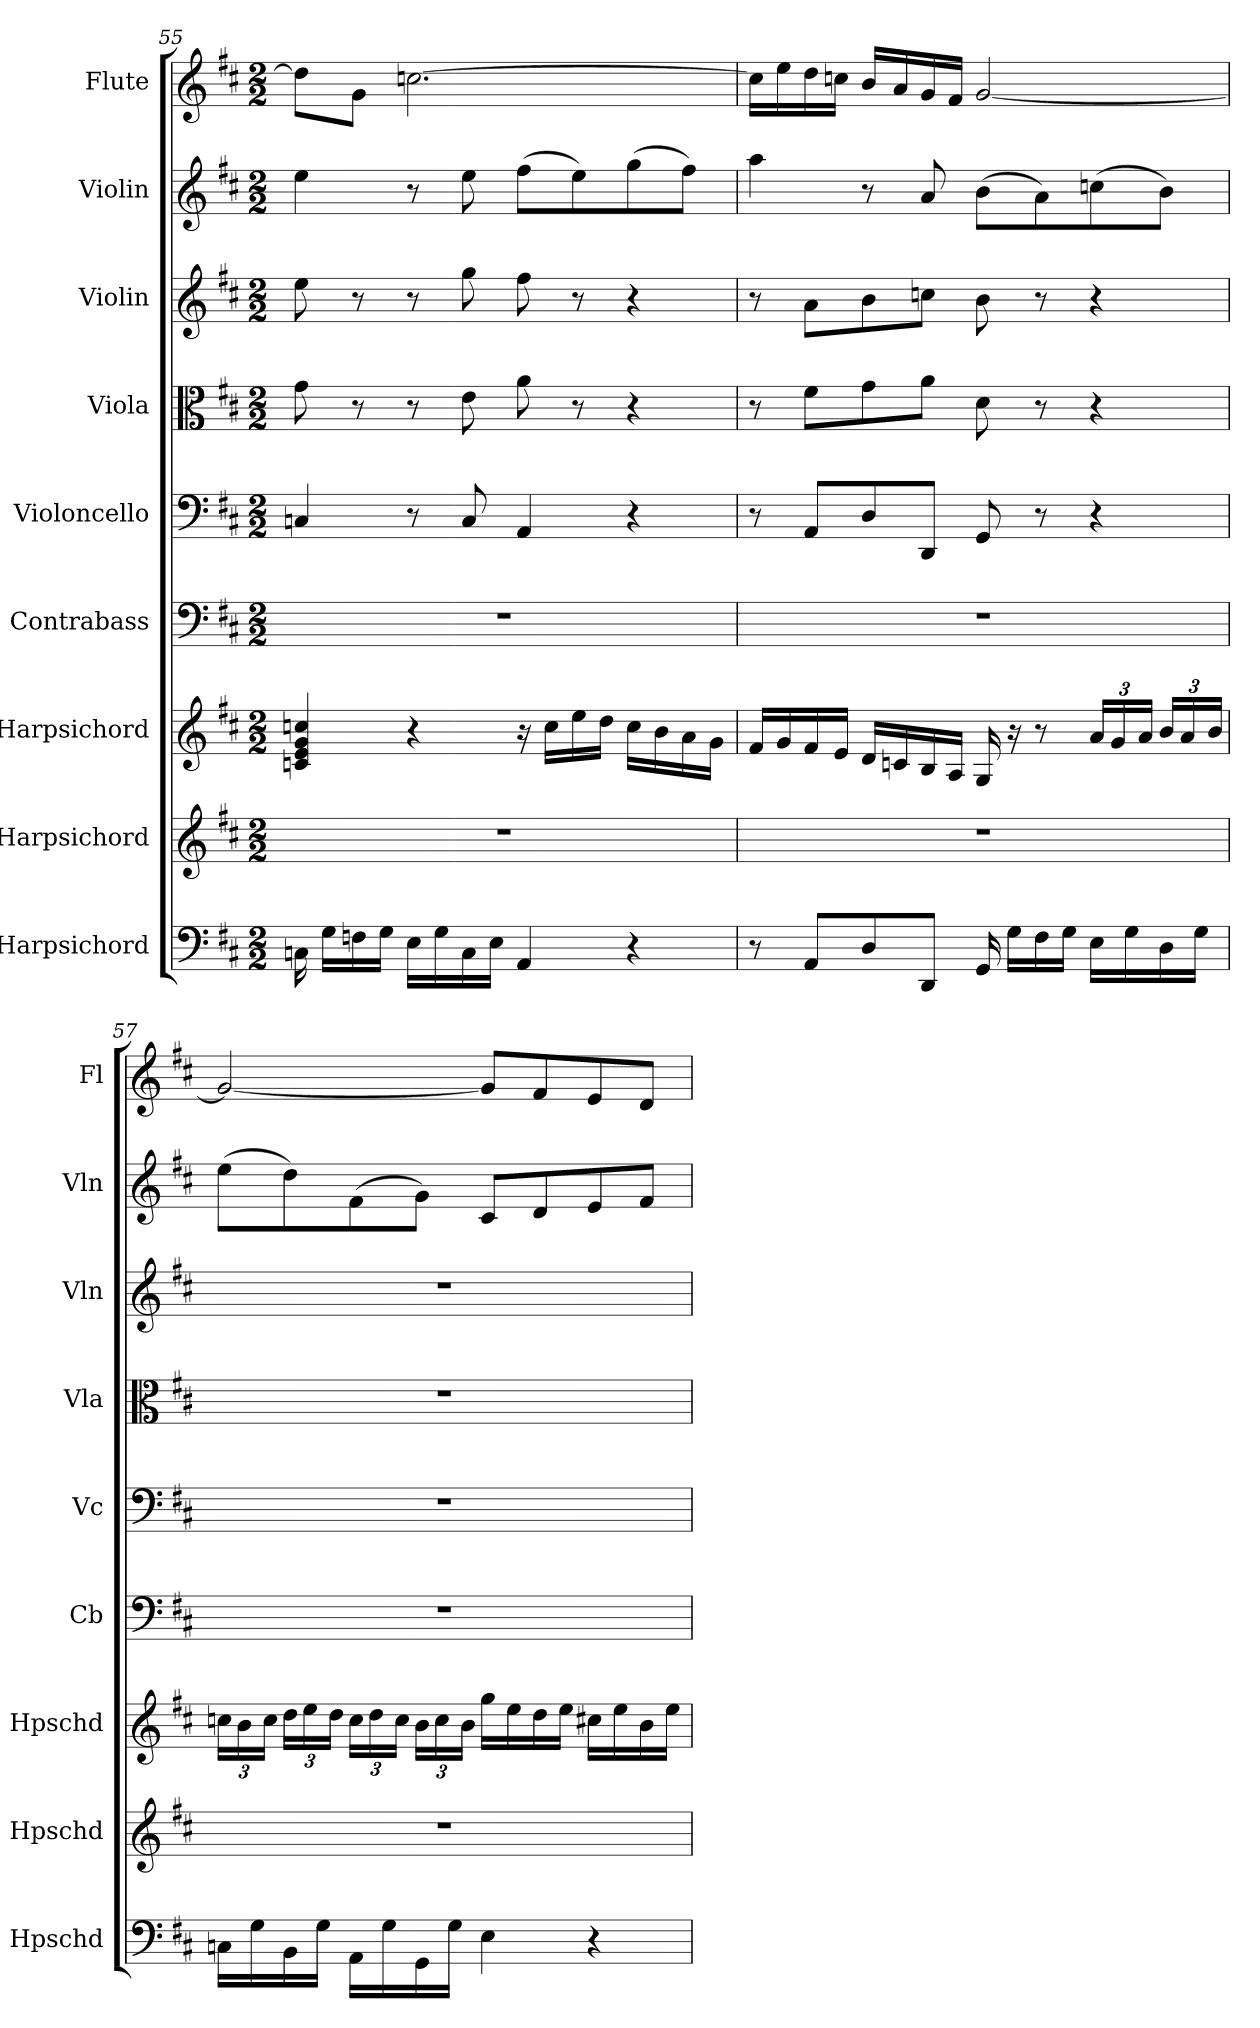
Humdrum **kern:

**kern	**kern	**kern	**kern	**kern	**kern	**kern	**kern	**kern
*part9	*part8	*part7	*part6	*part5	*part4	*part3	*part2	*part1
*staff9	*staff8	*staff7	*staff6	*staff5	*staff4	*staff3	*staff2	*staff1
*I"Harpsichord	*I"Harpsichord	*I"Harpsichord	*I"Contrabass	*I"Violoncello	*I"Viola	*I"Violin	*I"Violin	*I"Flute
*I'Hpschd	*I'Hpschd	*I'Hpschd	*I'Cb	*I'Vc	*I'Vla	*I'Vln	*I'Vln	*I'Fl
*clefF4	*clefG2	*clefG2	*clefF4	*clefF4	*clefC3	*clefG2	*clefG2	*clefG2
*	*	*	*ITrd7c12	*	*	*	*	*
*k[f#c#]	*k[f#c#]	*k[f#c#]	*k[f#c#]	*k[f#c#]	*k[f#c#]	*k[f#c#]	*k[f#c#]	*k[f#c#]
*D:	*D:	*D:	*D:	*D:	*D:	*D:	*D:	*D:
*M2/2	*M2/2	*M2/2	*M2/2	*M2/2	*M2/2	*M2/2	*M2/2	*M2/2
=55	=55	=55	=55	=55	=55	=55	=55	=55
16Cn\	1r	4ccn/ 4g/ 4e/ 4cn/	1r	4Cn/	8g\	8ee\	4ee\	8dd\L]
16G\LL	.	.	.	.	.	.	.	.
16Fn\	.	.	.	.	8r	8r	.	8g\J
16G\JJ	.	.	.	.	.	.	.	.
16E\LL	.	4r	.	8r	8r	8r	8r	[2.ccn\
16G\	.	.	.	.	.	.	.	.
16C\	.	.	.	8C/	8e\	8gg\	8ee\	.
16E\JJ	.	.	.	.	.	.	.	.
4AA/	.	16r	.	4AA/	8a\	8ff#\	(8ff#\L	.
.	.	16cc\LL	.	.	.	.	.	.
.	.	16ee\	.	.	8r	8r	8ee\)	.
.	.	16dd\JJ	.	.	.	.	.	.
4r	.	16cc\LL	.	4r	4r	4r	(8gg\	.
.	.	16b\	.	.	.	.	.	.
.	.	16a\	.	.	.	.	8ff#\J)	.
.	.	16g\JJ	.	.	.	.	.	.
=56	=56	=56	=56	=56	=56	=56	=56	=56
8r	1r	16f#/LL	1r	8r	8r	8r	4aa\	16cc\LL]
.	.	16g/	.	.	.	.	.	16ee\
8AA/L	.	16f#/	.	8AA/L	8f#\L	8a\L	.	16dd\
.	.	16e/JJ	.	.	.	.	.	16ccn\JJ
8D/	.	16d/LL	.	8D/	8g\	8b\	8r	16b/LL
.	.	16cn/	.	.	.	.	.	16a/
8DD/J	.	16B/	.	8DD/J	8a\J	8ccn\J	8a/	16g/
.	.	16A/JJ	.	.	.	.	.	16f#/JJ
16GG/	.	16G/	.	8GG/	8d\	8b\	(8b\L	[2g/
16G\LL	.	16r	.	.	.	.	.	.
16F#\	.	8r	.	8r	8r	8r	8a\)	.
16G\JJ	.	.	.	.	.	.	.	.
*	*	*Xbrackettup	*	*	*	*	*	*
16E\LL	.	24a/LL	.	4r	4r	4r	(8ccn\	.
.	.	24g/	.	.	.	.	.	.
16G\	.	.	.	.	.	.	.	.
.	.	24a/JJ	.	.	.	.	.	.
16D\	.	24b/LL	.	.	.	.	8b\J)	.
.	.	24a/	.	.	.	.	.	.
16G\JJ	.	.	.	.	.	.	.	.
.	.	24b/JJ	.	.	.	.	.	.
=57	=57	=57	=57	=57	=57	=57	=57	=57
16Cn\LL	1r	24ccn\LL	1r	1r	1r	1r	(8ee\L	2g/_
.	.	24b\	.	.	.	.	.	.
16G\	.	.	.	.	.	.	.	.
.	.	24cc\JJ	.	.	.	.	.	.
16BB\	.	24dd\LL	.	.	.	.	8dd\)	.
.	.	24ee\	.	.	.	.	.	.
16G\JJ	.	.	.	.	.	.	.	.
.	.	24dd\JJ	.	.	.	.	.	.
16AA\LL	.	24cc\LL	.	.	.	.	(8f#\	.
.	.	24dd\	.	.	.	.	.	.
16G\	.	.	.	.	.	.	.	.
.	.	24cc\JJ	.	.	.	.	.	.
16GG\	.	24b\LL	.	.	.	.	8g\J)	.
.	.	24cc\	.	.	.	.	.	.
16G\JJ	.	.	.	.	.	.	.	.
.	.	24b\JJ	.	.	.	.	.	.
4E\	.	16gg\LL	.	.	.	.	8c#/L	8g/L]
.	.	16ee\	.	.	.	.	.	.
.	.	16dd\	.	.	.	.	8d/	8f#/
.	.	16ee\JJ	.	.	.	.	.	.
4r	.	16cc#X\LL	.	.	.	.	8e/	8e/
.	.	16ee\	.	.	.	.	.	.
.	.	16b\	.	.	.	.	8f#/J	8d/J
.	.	16ee\JJ	.	.	.	.	.	.
=	=	=	=	=	=	=	=	=
*-	*-	*-	*-	*-	*-	*-	*-	*-
